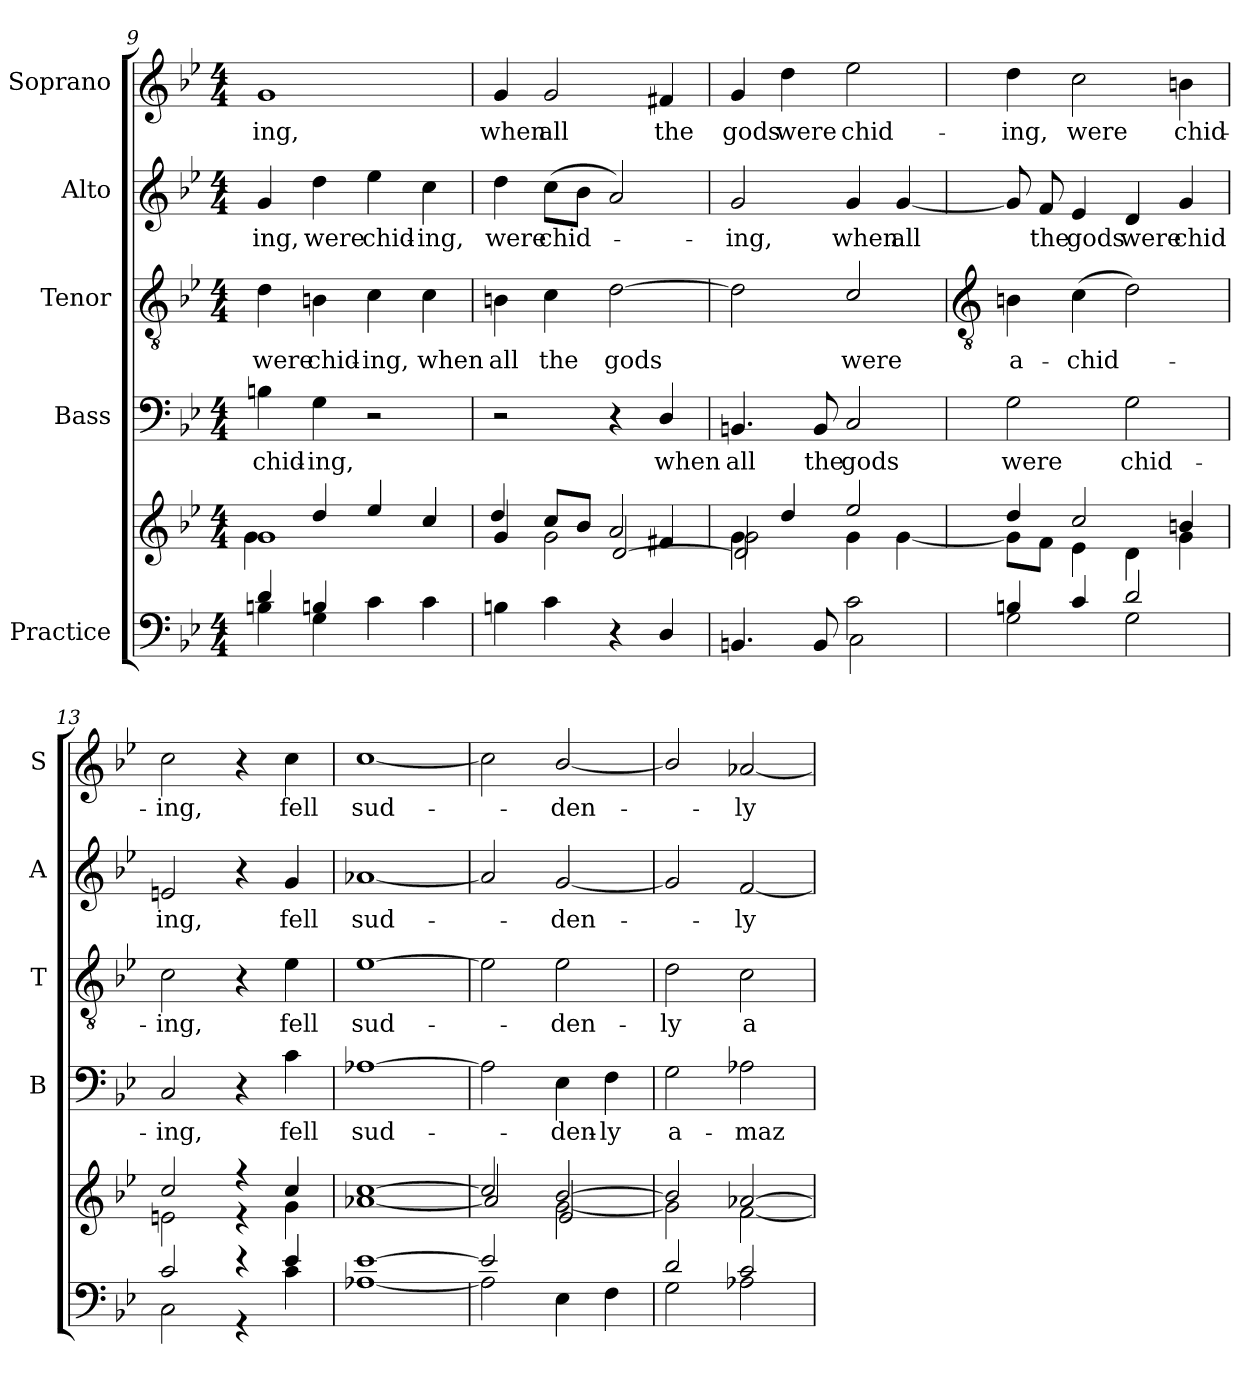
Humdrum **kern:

**kern	**kern	**kern	**text	**kern	**text	**kern	**text	**kern	**text
*part5	*part5	*part4	*part4	*part3	*part3	*part2	*part2	*part1	*part1
*staff6	*staff5	*staff4	*staff4	*staff3	*staff3	*staff2	*staff2	*staff1	*staff1
*I"Practice	*	*I"Bass	*	*I"Tenor	*	*I"Alto	*	*I"Soprano	*
*	*	*I'B	*	*I'T	*	*I'A	*	*I'S	*
*clefF4	*clefG2	*clefF4	*	*clefGv2	*	*clefG2	*	*clefG2	*
*k[b-e-]	*k[b-e-]	*k[b-e-]	*	*k[b-e-]	*	*k[b-e-]	*	*k[b-e-]	*
*B-:	*B-:	*B-:	*	*B-:	*	*B-:	*	*B-:	*
*M4/4	*M4/4	*M4/4	*	*M4/4	*	*M4/4	*	*M4/4	*
=9	=9	=9	=9	=9	=9	=9	=9	=9	=9
*^	*^	*	*	*	*	*	*	*	*
!	!	!	!	!	!LO:LY:b	!	!LO:LY:b	!	!LO:LY:b	!	!LO:LY:b
4d	4Bn	1g	4g	4Bn	chid-	4d	were	4g	-ing,	1g	-ing,
!	!	!	!	!	!LO:LY:b	!	!LO:LY:b	!	!LO:LY:b	!	!
4Bn	4G	.	4dd/	4G	-ing,	4Bn	chid-	4dd	were	.	.
!	!	!	!	!	!	!	!LO:LY:b	!	!LO:LY:b	!	!
4c\	2ryy	.	4ee-/	2r	.	4c\	-ing,	4ee-	chid-	.	.
!	!	!	!	!	!	!	!LO:LY:b	!	!LO:LY:b	!	!
4c\	.	.	4cc/	.	.	4c\	when	4cc	-ing,	.	.
=10	=10	=10	=10	=10	=10	=10	=10	=10	=10	=10	=10
*	*	*	*^	*	*	*	*	*	*	*	*
!	!	!	!	!	!	!	!	!LO:LY:b	!	!LO:LY:b	!	!LO:LY:b
4Bn	2ryy	4g	4dd/	2ryy	2r	.	4Bn	all	4dd	were	4g	when
!	!	!	!	!	!	!	!	!LO:LY:b	!	!LO:LY:b	!	!LO:LY:b
4c\	.	2g\	8cc/L	.	.	.	4c\	the	(>8ccL	chid-	2g	all
.	.	.	8b-/J	.	.	.	.	.	8b-J	.	.	.
!	!	!	!	!	!	!	!	!LO:LY:b	!	!	!	!
2ryy	4r	.	2a/	[2d	4r	.	[2d	gods	2a/)	.	.	.
!	!	!	!	!	!	!LO:LY:b	!	!	!	!	!	!LO:LY:b
.	4D/	4f#X	.	.	4D/	when	.	.	.	.	4f#X	the
=11	=11	=11	=11	=11	=11	=11	=11	=11	=11	=11	=11	=11
!	!	!	!	!	!	!LO:LY:b	!	!	!	!LO:LY:b	!	!LO:LY:b
2ryy	4.BBn	4g\	2g	2d]	4.BBn	all	2d]	.	2g	ing,	4g	gods
!	!	!	!	!	!	!	!	!	!	!	!	!LO:LY:b
.	.	4dd	.	.	.	.	.	.	.	.	4dd	were
!	!	!	!	!	!	!LO:LY:b	!	!	!	!	!	!
.	8BB	.	.	.	8BB	the	.	.	.	.	.	.
!	!	!	!	!	!	!LO:LY:b	!	!LO:LY:b	!	!LO:LY:b	!	!LO:LY:b
2c\	2C\	2ee-/	4g\	2ryy	2C	gods	2c/	were	4g	when	2ee-	chid-
!	!	!	!	!	!	!	!	!	!	!LO:LY:b	!	!
.	.	.	[4g\	.	.	.	.	.	[4g	all	.	.
*	*	*v	*v	*v	*	*	*	*	*	*	*	*
!!LO:LB:g=z
=12	=12	=12	=12	=12	=12	=12	=12	=12	=12	=12
*	*	*	*	*	*clefGv2	*	*	*	*	*
*	*	*^	*	*	*	*	*	*	*	*
!	!	!	!	!	!LO:LY:b	!	!LO:LY:b	!	!	!	!LO:LY:b
4Bn/	2G	4dd/	8g\L]	2G	were	4Bn	a-	8g]	.	4dd	-ing,
!	!	!	!	!	!	!	!	!	!LO:LY:b	!	!
.	.	.	8f\J	.	.	.	.	8f	the	.	.
!	!	!	!	!	!	!	!LO:LY:b	!	!LO:LY:b	!	!LO:LY:b
4c/	.	2cc/	4e-\	.	.	(>4c	-chid-	4e-	gods	2cc\	were
!	!	!	!	!	!LO:LY:b	!	!	!	!LO:LY:b	!	!
2d	2G	.	4d\	2G	chid-	2d)	.	4d	were	.	.
!	!	!	!	!	!	!	!	!	!LO:LY:b	!	!LO:LY:b
.	.	4bn/	4g	.	.	.	.	4g	chid	4bn	chid-
=13	=13	=13	=13	=13	=13	=13	=13	=13	=13	=13	=13
!	!	!	!	!	!LO:LY:b	!	!LO:LY:b	!	!LO:LY:b	!	!LO:LY:b
2c	2C\	2cc/	2en	2C	-ing,	2c	ing,	2en	ing,	2cc\	-ing,
4r	4r	4r	4r	4r	.	4r	.	4r	.	4r	.
!	!	!	!	!	!LO:LY:b	!	!LO:LY:b	!	!LO:LY:b	!	!LO:LY:b
4e-	4c	4cc/	4g	4c	fell	4e-	fell	4g	fell	4cc\	fell
=14	=14	=14	=14	=14	=14	=14	=14	=14	=14	=14	=14
!	!	!	!	!	!LO:LY:b	!	!LO:LY:b	!	!LO:LY:b	!	!LO:LY:b
[1e-	[1A-X	[1cc/	[1a-X/	[1A-X	sud-	[1e-	sud-	[1a-X/	sud-	[1cc/	sud-
=15	=15	=15	=15	=15	=15	=15	=15	=15	=15	=15	=15
*	*	*	*^	*	*	*	*	*	*	*	*
2e-]	2A-]	2cc/]	2a-/]	2ryy	2A-]	.	2e-]	.	2a-/]	.	2cc\]	.
!	!	!	!	!	!	!LO:LY:b	!	!LO:LY:b	!	!LO:LY:b	!	!LO:LY:b
2ryy	4E-	[2b-/	[2g	2e-	4E-	-den-	2e-	den-	[2g	den-	[2b-/	den-
!	!	!	!	!	!	!LO:LY:b	!	!	!	!	!	!
.	4F	.	.	.	4F	-ly	.	.	.	.	.	.
*	*	*	*v	*v	*	*	*	*	*	*	*	*
=16	=16	=16	=16	=16	=16	=16	=16	=16	=16	=16	=16
!	!	!	!	!	!LO:LY:b	!	!LO:LY:b	!	!	!	!
2d	2G	2b-/]	2g]	2G	a-	2d	-ly	2g]	.	2b-/]	.
!	!	!	!	!	!LO:LY:b	!	!LO:LY:b	!	!LO:LY:b	!	!LO:LY:b
2c	2A-X	[2a-X/	[2f	2A-X	-maz-	2c	a-	[2f	ly	[2a-X/	ly
*v	*v	*	*	*	*	*	*	*	*	*	*
*	*v	*v	*	*	*	*	*	*	*	*
=	=	=	=	=	=	=	=	=	=
*-	*-	*-	*-	*-	*-	*-	*-	*-	*-
